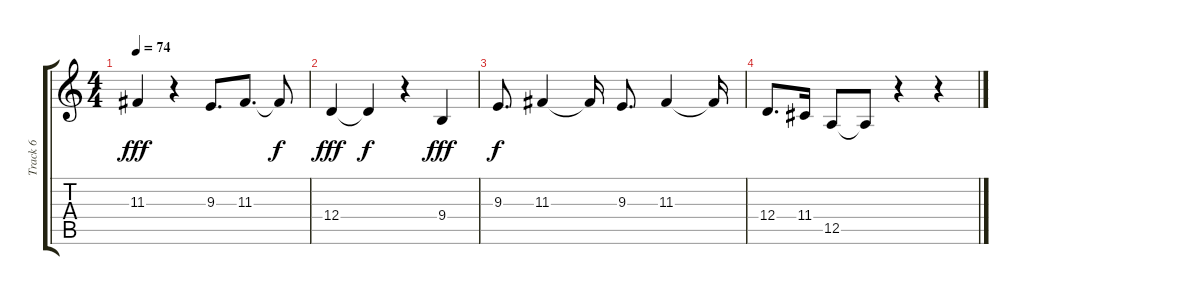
\track ("Track 6" "Track 6") {instrument viola}
\staff {score tabs}
\tuning (E4 B3 G3 D3 A2 E2) {hide}
\ts (4 4)
\tempo 74
\clef g2
\ks c
11.3.4{dy fff} r.4 9.3.8{d} 11.3.8{d} 11.3{t}.8{dy f} |
12.4.4{dy fff} 12.4{t}.4{dy f} r.4 9.4.4{dy fff} |
9.3.8{d dy f} 11.3.4 11.3{t}.16 9.3.8{d} 11.3.4 11.3{t}.16 |
12.4.8{d} 11.4.16 12.5.8 12.5{t}.8 r.4 r.4
